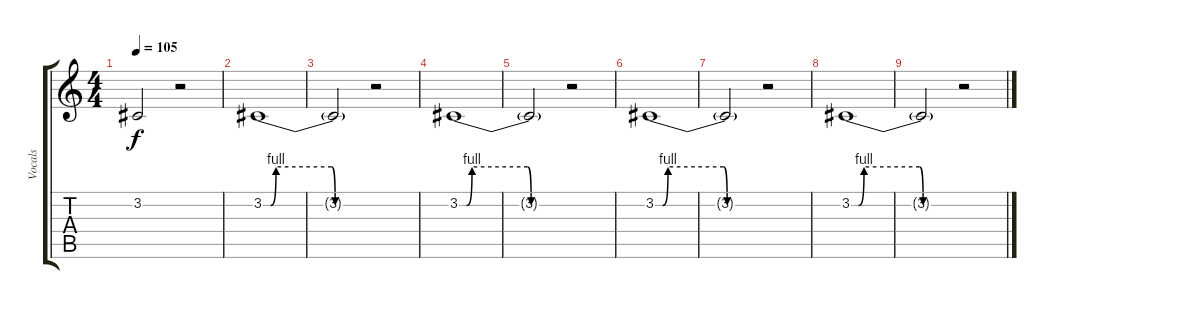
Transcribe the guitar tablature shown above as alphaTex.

\track ("Vocals" "Vocals") {instrument choiraahs}
\staff {score tabs}
\tuning (Eb4 Bb3 Gb3 Db3 Ab2 Eb2) {hide}
\ts (4 4)
\tempo 105
\clef g2
\ks c
3.2{t}.2{dy f} r.2 |
3.2{be (custom 0 0 4 0 7 4 38 4 40 0 60 0)}.1 |
3.2{t}.2 r.2 |
3.2{be (custom 0 0 4 0 7 4 38 4 40 0 60 0)}.1 |
3.2{t}.2 r.2 |
3.2{be (custom 0 0 4 0 7 4 38 4 40 0 60 0)}.1 |
3.2{t}.2 r.2 |
3.2{be (custom 0 0 4 0 7 4 38 4 40 0 60 0)}.1 |
3.2{t}.2 r.2
